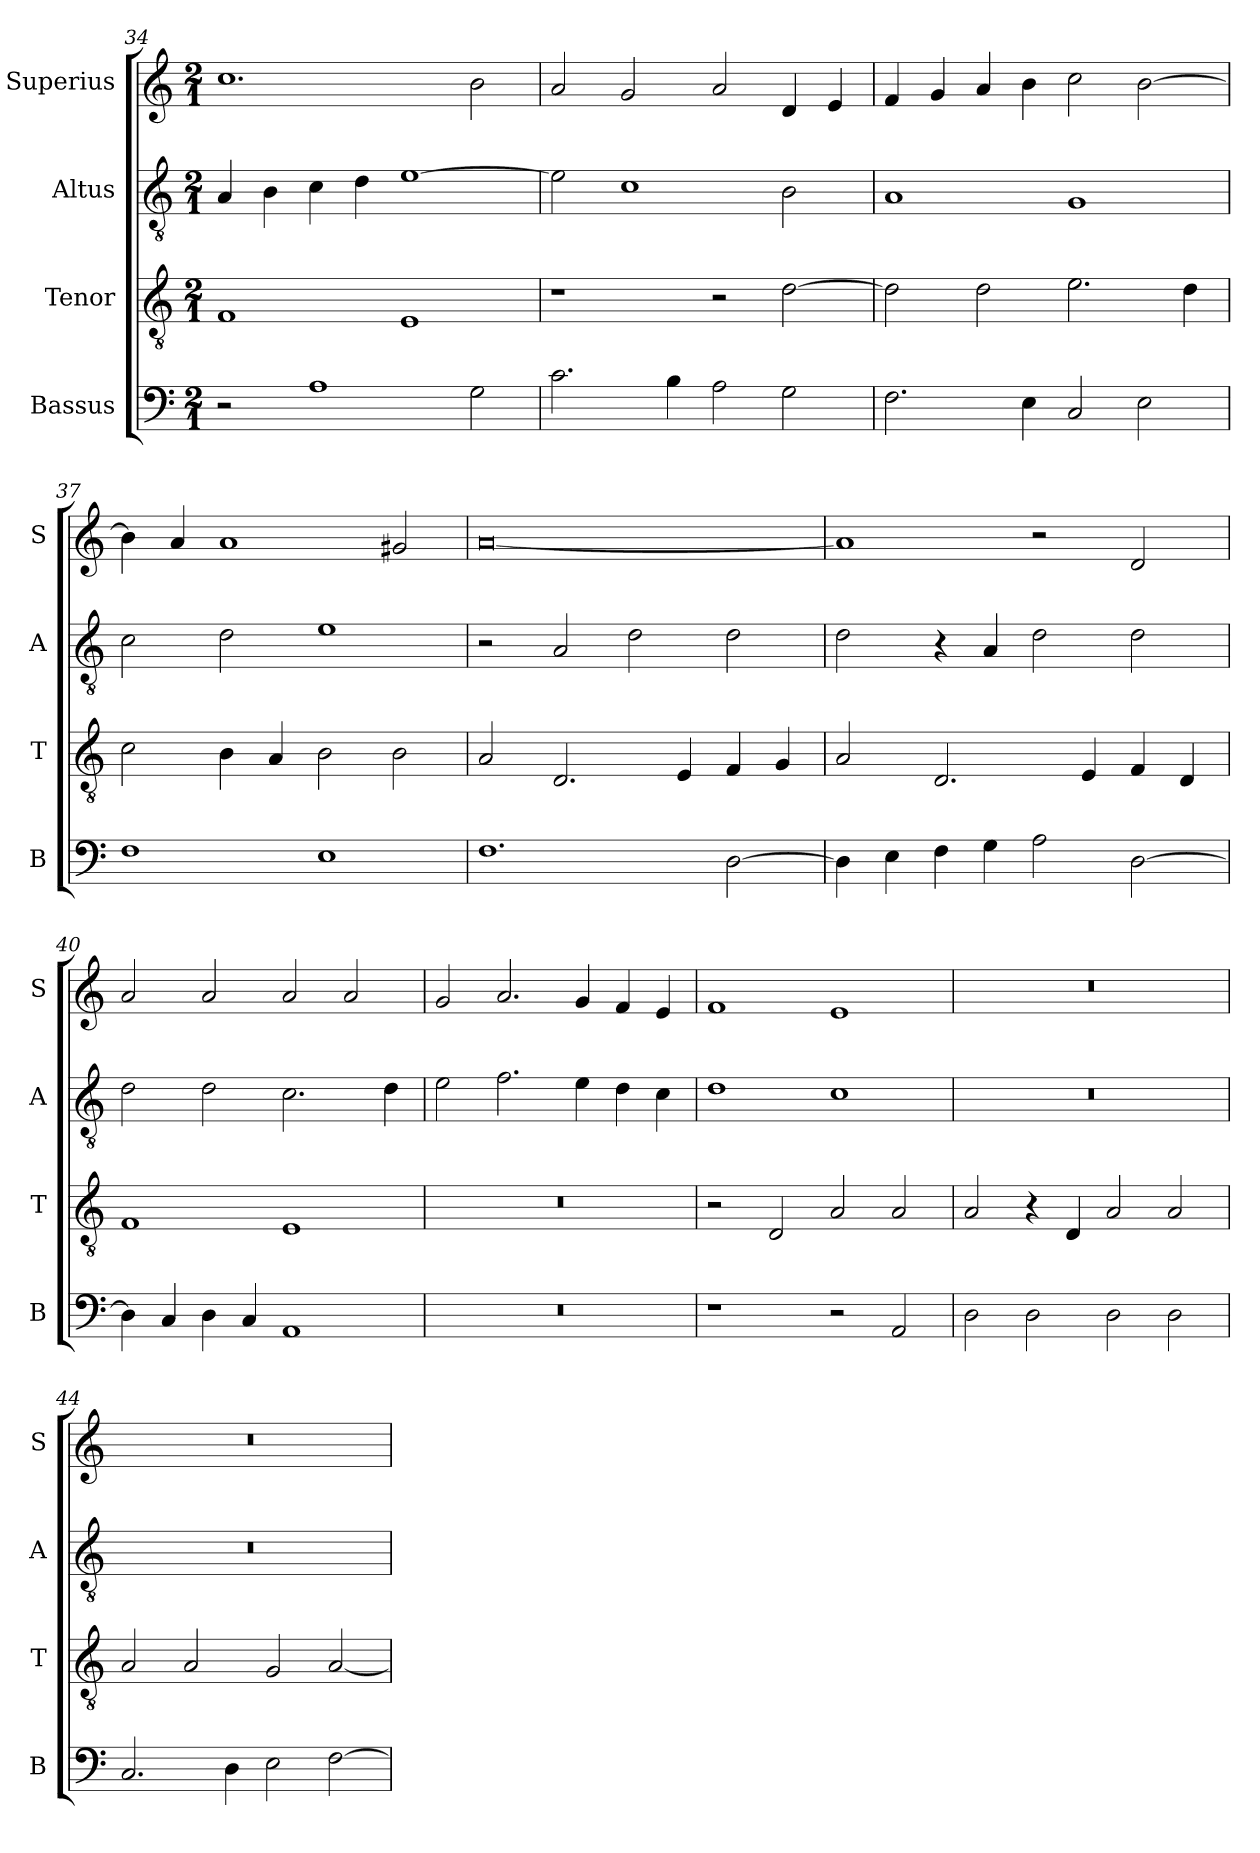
**kern	**kern	**kern	**kern
*part4	*part3	*part2	*part1
*staff4	*staff3	*staff2	*staff1
*I"Bassus	*I"Tenor	*I"Altus	*I"Superius
*I'B	*I'T	*I'A	*I'S
*clefF4	*clefGv2	*clefGv2	*clefG2
*k[]	*k[]	*k[]	*k[]
*C:	*C:	*C:	*C:
*M2/1	*M2/1	*M2/1	*M2/1
=34	=34	=34	=34
2r	1F	4A	1.cc
.	.	4B	.
1A	.	4c	.
.	.	4d	.
.	1E	[1e	.
2G	.	.	2b
=35	=35	=35	=35
2.c	1r	2e]	2a
.	.	1c	2g
4B	.	.	.
2A	2r	.	2a
2G	[2d	2B	4d
.	.	.	4e
=36	=36	=36	=36
2.F	2d]	1A	4f
.	.	.	4g
.	2d	.	4a
4E	.	.	4b
2C	2.e	1G	2cc
2E	.	.	[2b
.	4d	.	.
=37	=37	=37	=37
1F	2c	2c	4b]
.	.	.	4a
.	4B	2d	1a
.	4A	.	.
1E	2B	1e	.
.	2B	.	2g#X
=38	=38	=38	=38
1.F	2A	2r	[0a
.	2.D	2A	.
.	.	2d	.
.	4E	.	.
[2D	4F	2d	.
.	4G	.	.
=39	=39	=39	=39
4D]	2A	2d	1a]
4E	.	.	.
4F	2.D	4r	.
4G	.	4A	.
2A	.	2d	2r
.	4E	.	.
[2D	4F	2d	2d
.	4D	.	.
=40	=40	=40	=40
4D]	1F	2d	2a
4C	.	.	.
4D	.	2d	2a
4C	.	.	.
1AA	1E	2.c	2a
.	.	.	2a
.	.	4d	.
=41	=41	=41	=41
0r	0r	2e	2g
.	.	2.f	2.a
.	.	4e	4g
.	.	4d	4f
.	.	4c	4e
=42	=42	=42	=42
1r	2r	1d	1f
.	2D	.	.
2r	2A	1c	1e
2AA	2A	.	.
=43	=43	=43	=43
2D	2A	0r	0r
2D	4r	.	.
.	4D	.	.
2D	2A	.	.
2D	2A	.	.
=44	=44	=44	=44
2.C	2A	0r	0r
.	2A	.	.
4D	.	.	.
2E	2G	.	.
[2F	[2A	.	.
=	=	=	=
*-	*-	*-	*-
